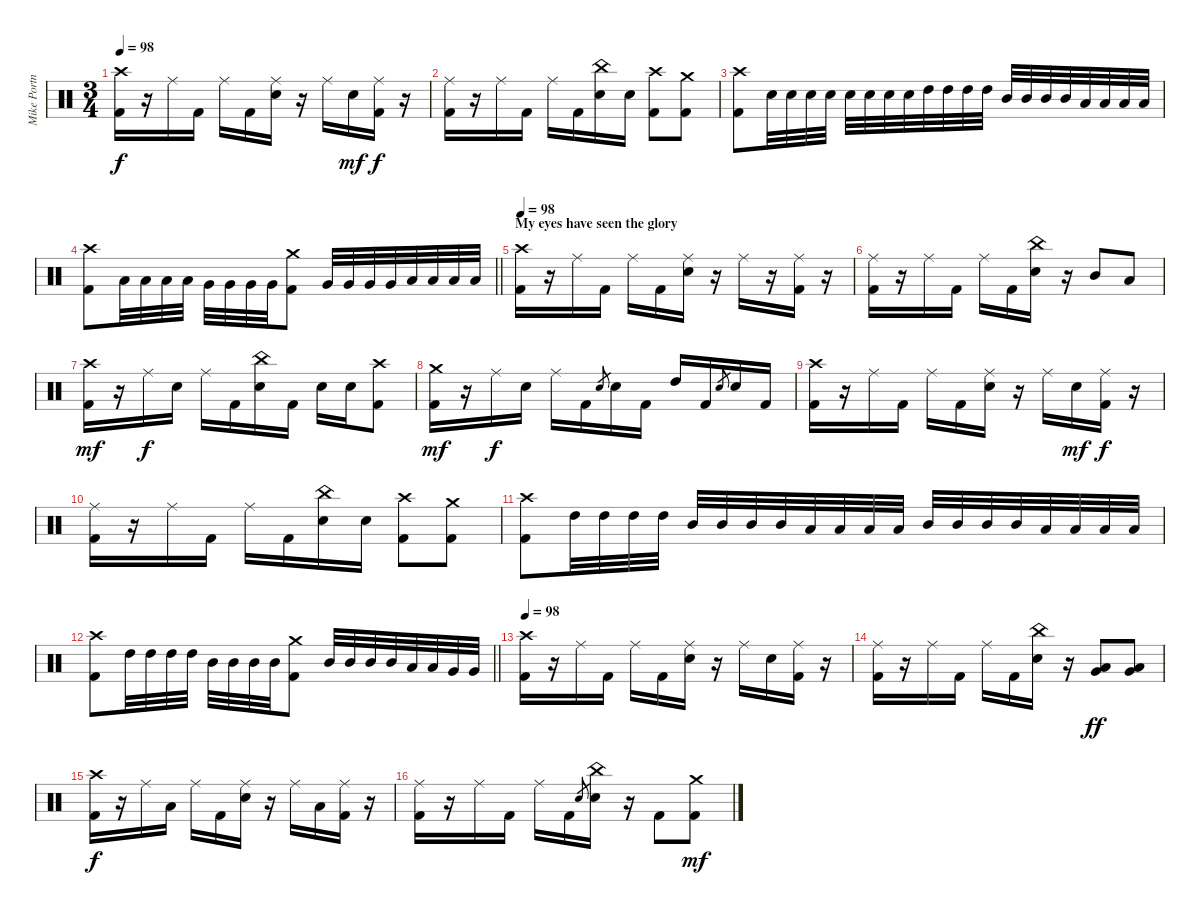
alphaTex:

\track ("Mike Portnoy" "Mike Portn") {instrument percussion}
\staff {score}
\articulation defaults
\ts (3 4)
\tempo 98
\clef neutral
\ks c
("Crash high (hit)" "Kick (hit) 2").16{dy f} r.16 "Ride (middle)".16 "Kick (hit) 2".16 "Ride (middle)".16 "Kick (hit) 2".16 ("Ride (middle)" "Electric Snare (hit)").16 r.16 "Ride (middle)".16 "Electric Snare (hit)".16{dy mf} ("Ride (middle)" "Kick (hit) 2").16{dy f} r.16 |
("Ride (middle)" "Kick (hit) 2").16 r.16 "Ride (middle)".16 "Kick (hit) 2".16 "Ride (middle)".16 "Kick (hit) 2".16 ("China (hit)" "Electric Snare (hit)").16 "Electric Snare (hit)".16 ("Crash high (hit)" "Kick (hit) 2").8 ("Crash medium (hit)" "Kick (hit) 2").8 |
("Crash high (hit)" "Kick (hit) 2").8 "Electric Snare (hit)".32 "Electric Snare (hit)".32 "Electric Snare (hit)".32 "Electric Snare (hit)".32 "Electric Snare (hit)".32 "Electric Snare (hit)".32 "Electric Snare (hit)".32 "Electric Snare (hit)".32 "High Tom (hit)".32 "High Tom (hit)".32 "High Tom (hit)".32 "High Tom (hit)".32 "Mid Tom (hit)".32 "Mid Tom (hit)".32 "Mid Tom (hit)".32 "Mid Tom (hit)".32 "Low Tom (hit)".32 "Low Tom (hit)".32 "Low Tom (hit)".32 "Low Tom (hit)".32 |
\barLineRight lightlight
("Crash high (hit)" "Kick (hit) 2").8 "Low Tom (hit)".32 "Low Tom (hit)".32 "Low Tom (hit)".32 "Low Tom (hit)".32 "Very Low Tom (hit)".32 "Very Low Tom (hit)".32 "Very Low Tom (hit)".32 "Very Low Tom (hit)".32 ("Crash medium (hit)" "Kick (hit) 2").8 "Very Low Tom (hit)".32 "Very Low Tom (hit)".32 "Very Low Tom (hit)".32 "Very Low Tom (hit)".32 "Low Floor Tom (hit)".32 "Low Floor Tom (hit)".32 "Low Floor Tom (hit)".32 "Low Floor Tom (hit)".32 |
\section ("" "My eyes have seen the glory")
\tempo 98
("Crash high (hit)" "Kick (hit) 2").16 r.16 "Ride (middle)".16 "Kick (hit) 2".16 "Ride (middle)".16 "Kick (hit) 2".16 ("Ride (middle)" "Electric Snare (hit)").16 r.16 "Ride (middle)".16 r.16 ("Ride (middle)" "Kick (hit) 2").16 r.16 |
("Ride (middle)" "Kick (hit) 2").16 r.16 "Ride (middle)".16 "Kick (hit) 2".16 "Ride (middle)".16 "Kick (hit) 2".16 ("China (hit)" "Electric Snare (hit)").16 r.16 "Mid Tom (hit)".8 "Low Tom (hit)".8 |
("Crash high (hit)" "Kick (hit) 2").16{dy mf} r.16 "Ride (middle)".16{dy f} "Electric Snare (hit)".16 "Ride (middle)".16 "Kick (hit) 2".16 ("China (hit)" "Electric Snare (hit)").16 "Kick (hit) 2".16 "Electric Snare (hit)".16 "Electric Snare (hit)".16 ("Crash high (hit)" "Kick (hit) 2").8 |
("Crash medium (hit)" "Kick (hit) 2").16{dy mf} r.16 "Ride (middle)".16{dy f} "Electric Snare (hit)".16 "Ride (middle)".16 "Kick (hit) 2".16 "Electric Snare (hit)".8{gr} "Electric Snare (hit)".16 "Kick (hit) 2".16 "High Tom (hit)".16 "Kick (hit) 2".16 "Electric Snare (hit)".8{gr} "Electric Snare (hit)".16 "Kick (hit) 2".16 |
("Crash high (hit)" "Kick (hit) 2").16 r.16 "Ride (middle)".16 "Kick (hit) 2".16 "Ride (middle)".16 "Kick (hit) 2".16 ("Ride (middle)" "Electric Snare (hit)").16 r.16 "Ride (middle)".16 "Electric Snare (hit)".16{dy mf} ("Ride (middle)" "Kick (hit) 2").16{dy f} r.16 |
("Ride (middle)" "Kick (hit) 2").16 r.16 "Ride (middle)".16 "Kick (hit) 2".16 "Ride (middle)".16 "Kick (hit) 2".16 ("China (hit)" "Electric Snare (hit)").16 "Electric Snare (hit)".16 ("Crash high (hit)" "Kick (hit) 2").8 ("Crash medium (hit)" "Kick (hit) 2").8 |
("Crash high (hit)" "Kick (hit) 2").8 "High Tom (hit)".32 "High Tom (hit)".32 "High Tom (hit)".32 "High Tom (hit)".32 "Mid Tom (hit)".32 "Mid Tom (hit)".32 "Mid Tom (hit)".32 "Mid Tom (hit)".32 "Low Tom (hit)".32 "Low Tom (hit)".32 "Low Tom (hit)".32 "Low Tom (hit)".32 "Mid Tom (hit)".32 "Mid Tom (hit)".32 "Mid Tom (hit)".32 "Mid Tom (hit)".32 "Low Tom (hit)".32 "Low Tom (hit)".32 "Low Tom (hit)".32 "Low Tom (hit)".32 |
\barLineRight lightlight
("Crash high (hit)" "Kick (hit) 2").8 "High Tom (hit)".32 "High Tom (hit)".32 "High Tom (hit)".32 "High Tom (hit)".32 "Mid Tom (hit)".32 "Mid Tom (hit)".32 "Mid Tom (hit)".32 "Mid Tom (hit)".32 ("Crash medium (hit)" "Kick (hit) 2").8 "Mid Tom (hit)".32 "Mid Tom (hit)".32 "Mid Tom (hit)".32 "Mid Tom (hit)".32 "Low Tom (hit)".32 "Low Tom (hit)".32 "Very Low Tom (hit)".32 "Very Low Tom (hit)".32 |
\tempo 98
("Crash high (hit)" "Kick (hit) 2").16 r.16 "Ride (middle)".16 "Kick (hit) 2".16 "Ride (middle)".16 "Kick (hit) 2".16 ("Ride (middle)" "Electric Snare (hit)").16 r.16 "Ride (middle)".16 "Electric Snare (hit)".16 ("Ride (middle)" "Kick (hit) 2").16 r.16 |
("Ride (middle)" "Kick (hit) 2").16 r.16 "Ride (middle)".16 "Kick (hit) 2".16 "Ride (middle)".16 "Kick (hit) 2".16 ("China (hit)" "Electric Snare (hit)").16 r.16 ("Very Low Tom (hit)" "Low Floor Tom (hit)").8{dy ff} ("Very Low Tom (hit)" "Low Floor Tom (hit)").8 |
("Crash high (hit)" "Kick (hit) 2").16{dy f} r.16 "Ride (middle)".16 "Low Tom (hit)".16 "Ride (middle)".16 "Kick (hit) 2".16 ("Ride (middle)" "Electric Snare (hit)").16 r.16 "Ride (middle)".16 "Low Tom (hit)".16 ("Ride (middle)" "Kick (hit) 2").16 r.16 |
("Ride (middle)" "Kick (hit) 2").16 r.16 "Ride (middle)".16 "Kick (hit) 2".16 "Ride (middle)".16 "Kick (hit) 2".16 "Electric Snare (hit)".8{gr} ("China (hit)" "Electric Snare (hit)").16 r.16 "Kick (hit) 2".8 ("Crash medium (hit)" "Kick (hit) 2").8{dy mf}
